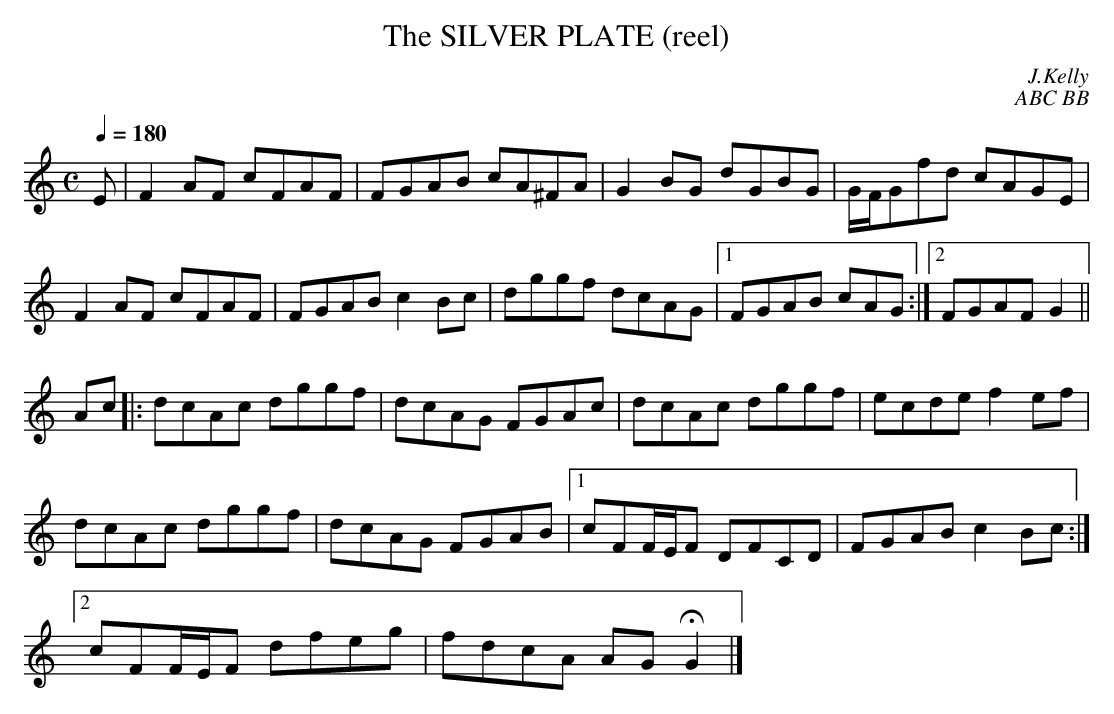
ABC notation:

X:1
T:SILVER PLATE (reel), The
C:J.Kelly
C:ABC BB
M:C
L:1/8
Q:1/4=180
K:C
E|F2AF cFAF|FGAB cA^FA|G2BG dGBG|G/F/Gfd cAGE|
F2AF cFAF|FGAB c2Bc|dggf dcAG|1 FGAB cAG:|2 FGAF G2||
Ac|:dcAc dggf|dcAG FGAc|dcAc dggf|ecde f2ef|
dcAc dggf|dcAG FGAB|1 cFF/E/F DFCD|FGAB c2Bc:|
[2 cFF/E/F dfeg|fdcA AGHG2|]
